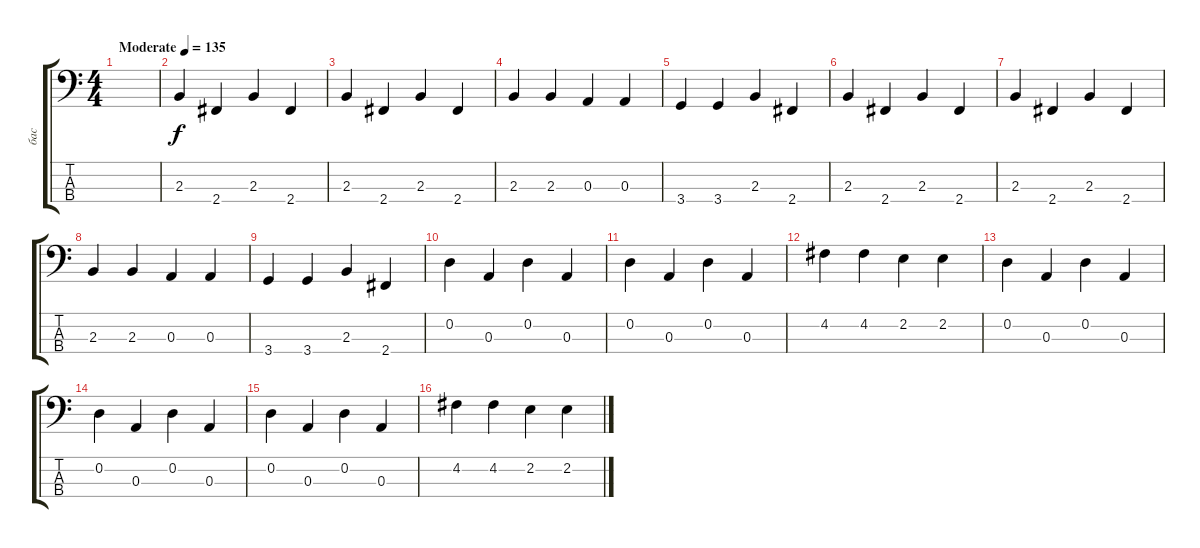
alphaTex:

\track ("бас" "бас") {instrument electricbassfinger}
\staff {score tabs}
\tuning (G2 D2 A1 E1) {hide}
\ts (4 4)
\tempo (135 "Moderate")
\clef f4
\ks c
|
2.3.4 2.4.4 2.3.4 2.4.4 |
2.3.4 2.4.4 2.3.4 2.4.4 |
2.3.4 2.3.4 0.3.4 0.3.4 |
3.4.4 3.4.4 2.3.4 2.4.4 |
2.3.4 2.4.4 2.3.4 2.4.4 |
2.3.4 2.4.4 2.3.4 2.4.4 |
2.3.4 2.3.4 0.3.4 0.3.4 |
3.4.4 3.4.4 2.3.4 2.4.4 |
0.2.4 0.3.4 0.2.4 0.3.4 |
0.2.4 0.3.4 0.2.4 0.3.4 |
4.2.4 4.2.4 2.2.4 2.2.4 |
0.2.4 0.3.4 0.2.4 0.3.4 |
0.2.4 0.3.4 0.2.4 0.3.4 |
0.2.4 0.3.4 0.2.4 0.3.4 |
4.2.4 4.2.4 2.2.4 2.2.4
